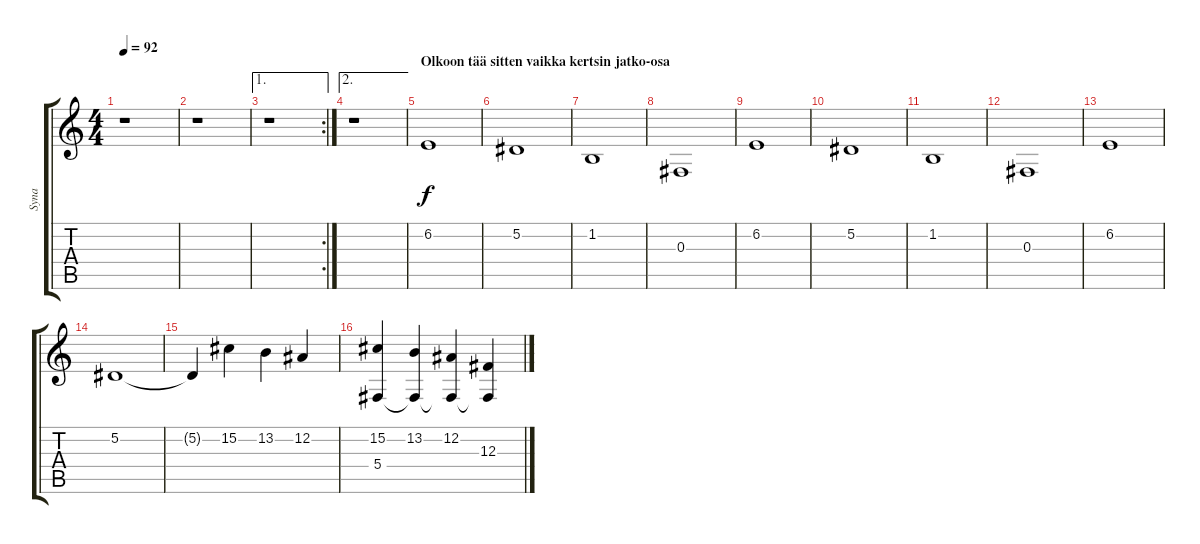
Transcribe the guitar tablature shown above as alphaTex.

\track ("Syna" "Syna") {instrument churchorgan}
\staff {score tabs}
\tuning (Eb4 Bb3 Gb3 Db3 Ab2 Db2) {hide}
\ts (4 4)
\tempo 92
\clef g2
\ks c
r.1{dy f} |
r.1 |
\ae 1
\rc 2
r.1 |
\ae 2
r.1 |
\section ("" "Olkoon tää sitten vaikka kertsin jatko-osa")
6.2.1 |
5.2.1 |
1.2.1 |
0.3.1 |
6.2.1 |
5.2.1 |
1.2.1 |
0.3.1 |
6.2.1 |
5.2.1 |
5.2{t}.4 15.2.4 13.2.4 12.2.4 |
(15.2 5.4).4 (13.2 5.4{t}).4 (12.2 5.4{t}).4 (12.3 5.4{t}).4
